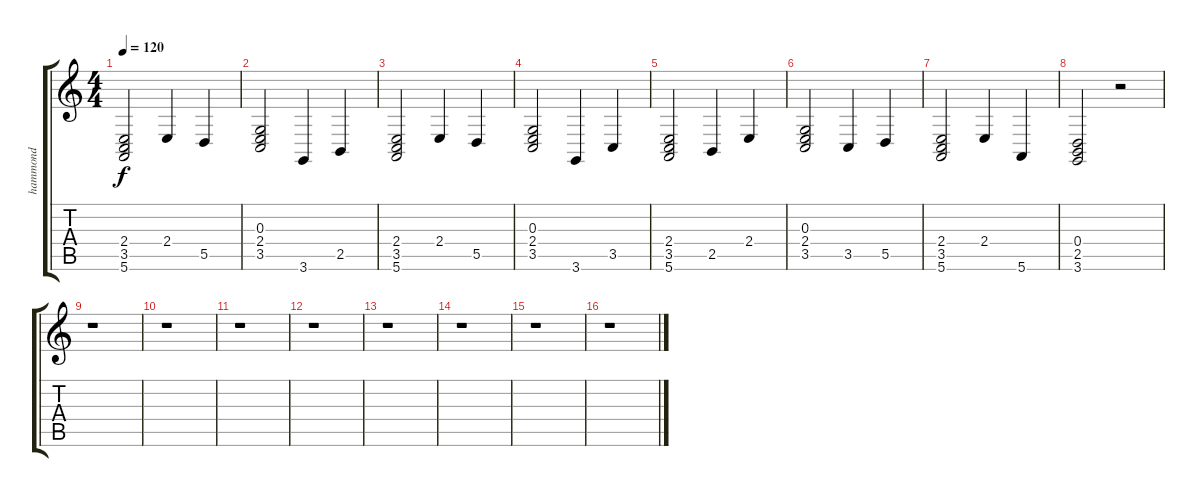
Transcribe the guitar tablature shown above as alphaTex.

\track ("hammond" "hammond") {instrument brightacousticpiano}
\staff {score tabs}
\tuning (E4 B3 G3 D3 A2 E2) {hide}
\ts (4 4)
\tempo 120
\clef g2
\ks c
(2.4 3.5 5.6).2{dy f instrument brightacousticpiano} 2.4.4 5.5.4 |
(0.3 2.4 3.5).2 3.6.4 2.5.4 |
(2.4 3.5 5.6).2 2.4.4 5.5.4 |
(0.3 2.4 3.5).2 3.6.4 3.5.4 |
(2.4 3.5 5.6).2 2.5.4 2.4.4 |
(0.3 2.4 3.5).2 3.5.4 5.5.4 |
(2.4 3.5 5.6).2 2.4.4 5.6.4 |
(0.4 2.5 3.6).2 r.2 |
r.1 |
r.1 |
r.1 |
r.1 |
r.1 |
r.1 |
r.1 |
r.1
